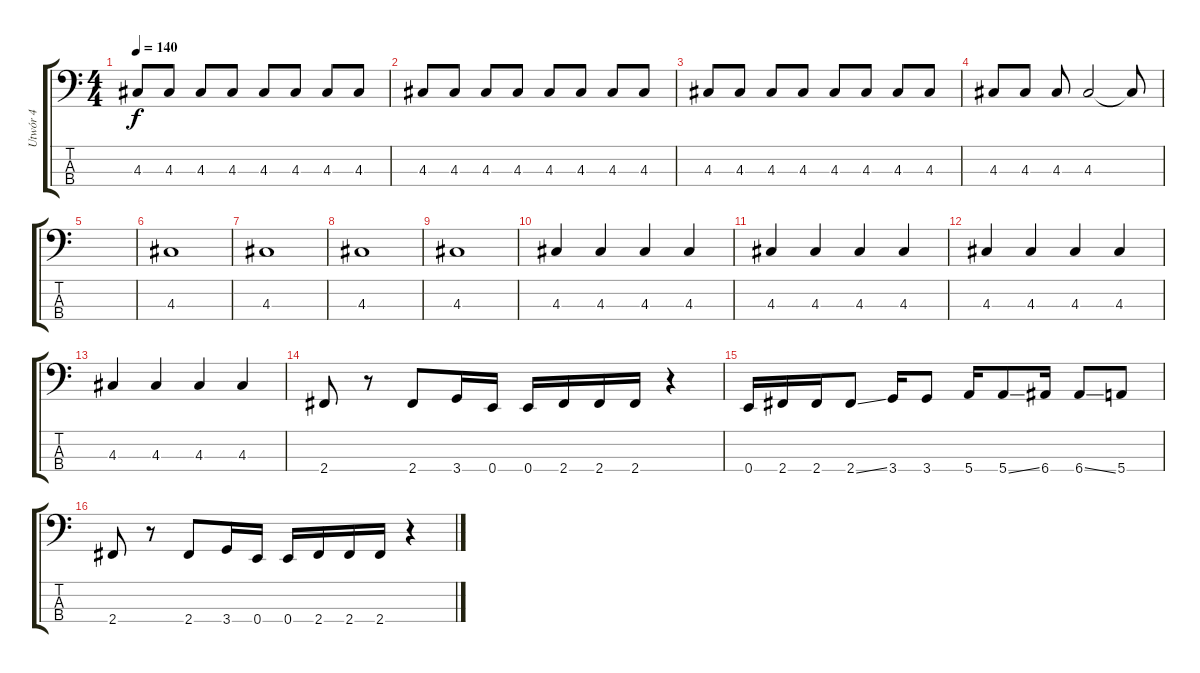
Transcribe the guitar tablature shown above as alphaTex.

\track ("Utwór 4" "Utwór 4") {instrument electricbassfinger}
\staff {score tabs}
\tuning (G2 D2 A1 E1) {hide}
\ts (4 4)
\tempo 140
\clef f4
\ks c
4.3.8{dy f} 4.3.8 4.3.8 4.3.8 4.3.8 4.3.8 4.3.8 4.3.8 |
4.3.8 4.3.8 4.3.8 4.3.8 4.3.8 4.3.8 4.3.8 4.3.8 |
4.3.8 4.3.8 4.3.8 4.3.8 4.3.8 4.3.8 4.3.8 4.3.8 |
4.3.8 4.3.8 4.3.8 4.3.2 4.3{t}.8 |
|
4.3.1 |
4.3.1 |
4.3.1 |
4.3.1 |
4.3.4 4.3.4 4.3.4 4.3.4 |
4.3.4 4.3.4 4.3.4 4.3.4 |
4.3.4 4.3.4 4.3.4 4.3.4 |
4.3.4 4.3.4 4.3.4 4.3.4 |
2.4.8 r.8 2.4.8 3.4.16 0.4.16 0.4.16 2.4.16 2.4.16 2.4.16 r.4 |
0.4.16 2.4.16 2.4.16 2.4{ss}.8 3.4.16 3.4.8 5.4.16 5.4{ss}.8 6.4.16 6.4{ss}.8 5.4.8 |
2.4.8 r.8 2.4.8 3.4.16 0.4.16 0.4.16 2.4.16 2.4.16 2.4.16 r.4
